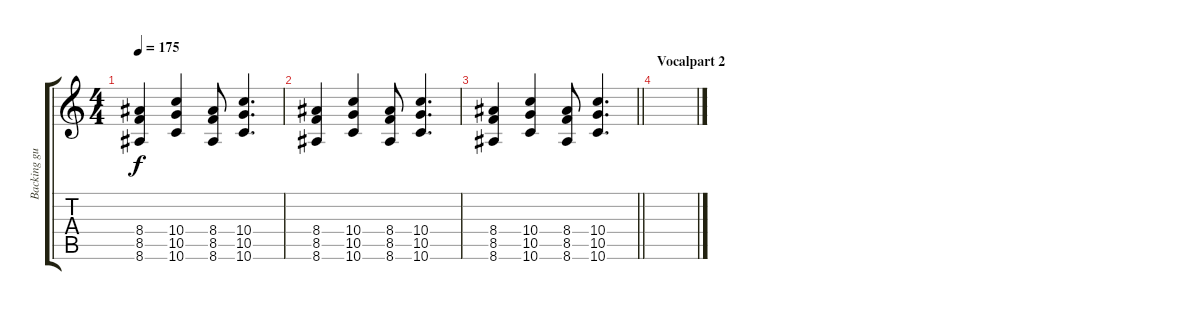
\track ("Backing guitar" "Backing gu") {instrument distortionguitar}
\staff {score tabs}
\tuning (E4 B3 G3 D3 A2 D2) {hide}
\ts (4 4)
\tempo 175
\clef g2
\ks c
(8.4 8.5 8.6).4{dy f} (10.4 10.5 10.6).4 (8.4 8.5 8.6).8 (10.4 10.5 10.6).4{d} |
(8.4 8.5 8.6).4 (10.4 10.5 10.6).4 (8.4 8.5 8.6).8 (10.4 10.5 10.6).4{d} |
\barLineRight lightlight
(8.4 8.5 8.6).4 (10.4 10.5 10.6).4 (8.4 8.5 8.6).8 (10.4 10.5 10.6).4{d} |
\section ("" "Vocalpart 2")
